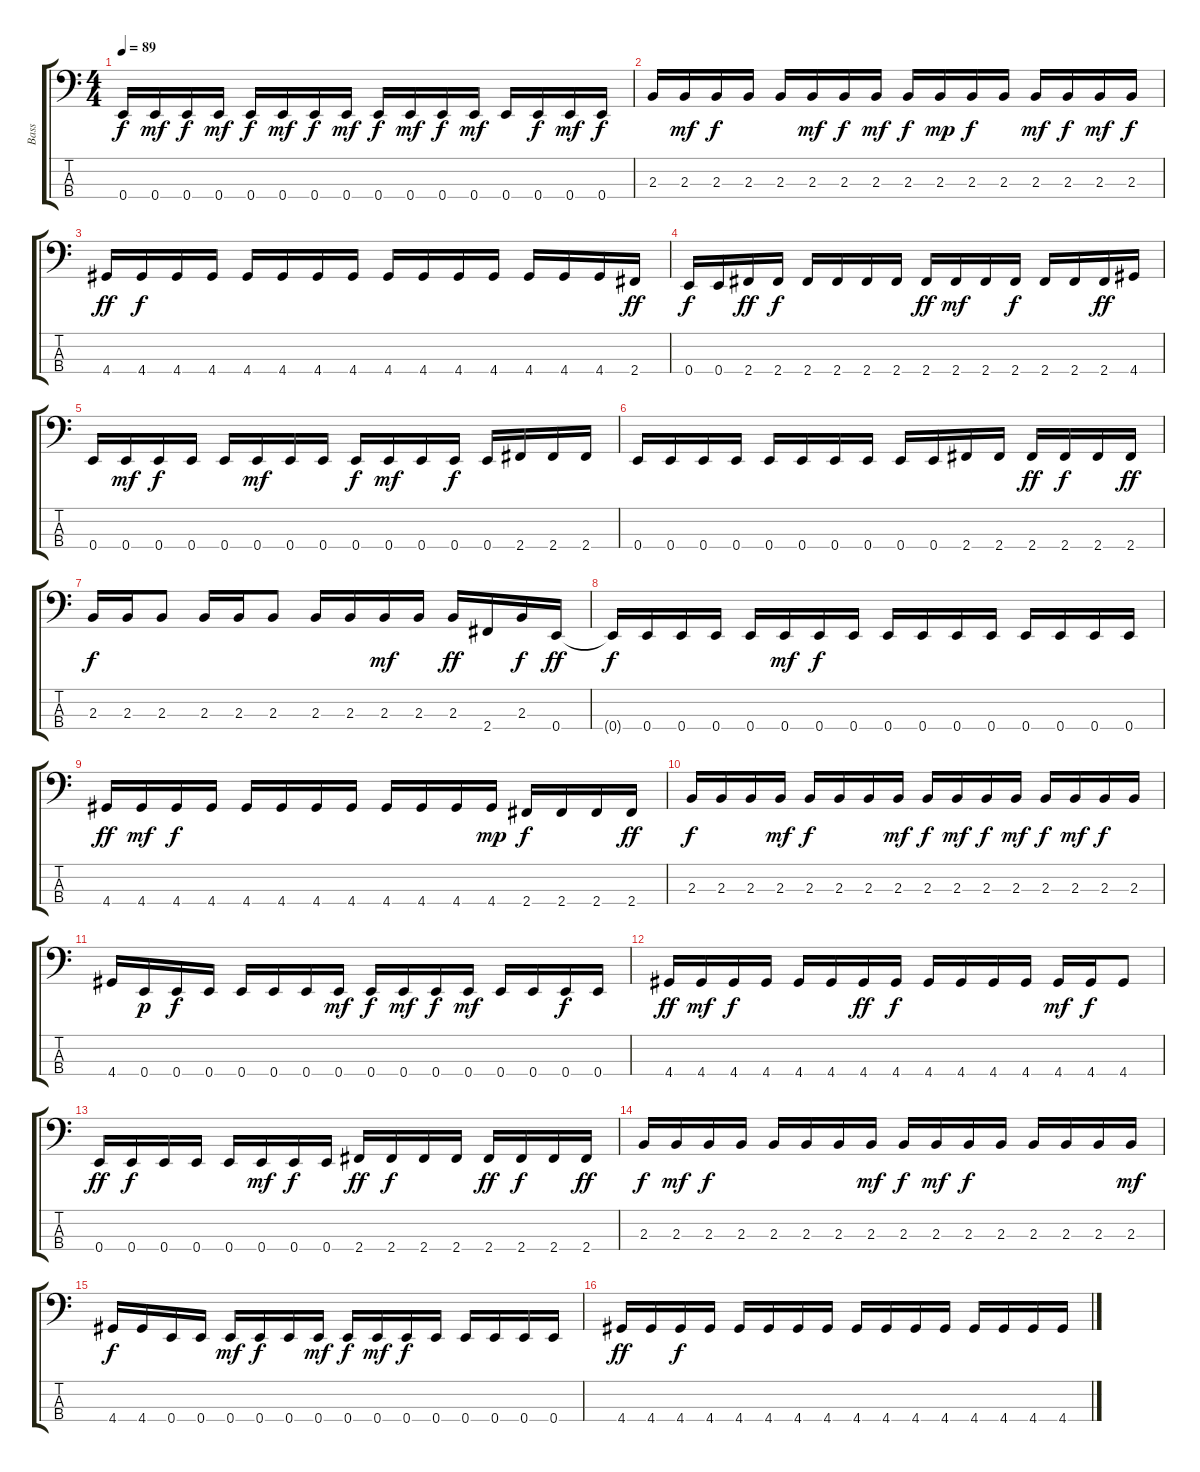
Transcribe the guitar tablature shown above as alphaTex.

\track ("Bass" "Bass") {instrument electricbassfinger}
\staff {score tabs}
\tuning (G2 D2 A1 E1) {hide}
\ts (4 4)
\tempo 89
\clef f4
\ks c
0.4.16{dy f} 0.4.16{dy mf} 0.4.16{dy f} 0.4.16{dy mf} 0.4.16{dy f} 0.4.16{dy mf} 0.4.16{dy f} 0.4.16{dy mf} 0.4.16{dy f} 0.4.16{dy mf} 0.4.16{dy f} 0.4.16{dy mf} 0.4.16 0.4.16{dy f} 0.4.16{dy mf} 0.4.16{dy f} |
2.3.16 2.3.16{dy mf} 2.3.16{dy f} 2.3.16 2.3.16 2.3.16{dy mf} 2.3.16{dy f} 2.3.16{dy mf} 2.3.16{dy f} 2.3.16{dy mp} 2.3.16{dy f} 2.3.16 2.3.16{dy mf} 2.3.16{dy f} 2.3.16{dy mf} 2.3.16{dy f} |
4.4.16{dy ff} 4.4.16{dy f} 4.4.16 4.4.16 4.4.16 4.4.16 4.4.16 4.4.16 4.4.16 4.4.16 4.4.16 4.4.16 4.4.16 4.4.16 4.4.16 2.4.16{dy ff} |
0.4.16{dy f} 0.4.16 2.4.16{dy ff} 2.4.16{dy f} 2.4.16 2.4.16 2.4.16 2.4.16 2.4.16{dy ff} 2.4.16{dy mf} 2.4.16 2.4.16{dy f} 2.4.16 2.4.16 2.4.16{dy ff} 4.4.16 |
0.4.16 0.4.16{dy mf} 0.4.16{dy f} 0.4.16 0.4.16 0.4.16{dy mf} 0.4.16 0.4.16 0.4.16{dy f} 0.4.16{dy mf} 0.4.16 0.4.16{dy f} 0.4.16 2.4.16 2.4.16 2.4.16 |
0.4.16 0.4.16 0.4.16 0.4.16 0.4.16 0.4.16 0.4.16 0.4.16 0.4.16 0.4.16 2.4.16 2.4.16 2.4.16{dy ff} 2.4.16{dy f} 2.4.16 2.4.16{dy ff} |
2.3.16{dy f} 2.3.16 2.3.8 2.3.16 2.3.16 2.3.8 2.3.16 2.3.16 2.3.16{dy mf} 2.3.16 2.3.16{dy ff} 2.4.16 2.3.16{dy f} 0.4.16{dy ff} |
0.4{t}.16{dy f} 0.4.16 0.4.16 0.4.16 0.4.16 0.4.16{dy mf} 0.4.16{dy f} 0.4.16 0.4.16 0.4.16 0.4.16 0.4.16 0.4.16 0.4.16 0.4.16 0.4.16 |
4.4.16{dy ff} 4.4.16{dy mf} 4.4.16{dy f} 4.4.16 4.4.16 4.4.16 4.4.16 4.4.16 4.4.16 4.4.16 4.4.16 4.4.16{dy mp} 2.4.16{dy f} 2.4.16 2.4.16 2.4.16{dy ff} |
2.3.16{dy f} 2.3.16 2.3.16 2.3.16{dy mf} 2.3.16{dy f} 2.3.16 2.3.16 2.3.16{dy mf} 2.3.16{dy f} 2.3.16{dy mf} 2.3.16{dy f} 2.3.16{dy mf} 2.3.16{dy f} 2.3.16{dy mf} 2.3.16{dy f} 2.3.16 |
4.4.16 0.4.16{dy p} 0.4.16{dy f} 0.4.16 0.4.16 0.4.16 0.4.16 0.4.16{dy mf} 0.4.16{dy f} 0.4.16{dy mf} 0.4.16{dy f} 0.4.16{dy mf} 0.4.16 0.4.16 0.4.16{dy f} 0.4.16 |
4.4.16{dy ff} 4.4.16{dy mf} 4.4.16{dy f} 4.4.16 4.4.16 4.4.16 4.4.16{dy ff} 4.4.16{dy f} 4.4.16 4.4.16 4.4.16 4.4.16 4.4.16{dy mf} 4.4.16{dy f} 4.4.8 |
0.4.16{dy ff} 0.4.16{dy f} 0.4.16 0.4.16 0.4.16 0.4.16{dy mf} 0.4.16{dy f} 0.4.16 2.4.16{dy ff} 2.4.16{dy f} 2.4.16 2.4.16 2.4.16{dy ff} 2.4.16{dy f} 2.4.16 2.4.16{dy ff} |
2.3.16{dy f} 2.3.16{dy mf} 2.3.16{dy f} 2.3.16 2.3.16 2.3.16 2.3.16 2.3.16{dy mf} 2.3.16{dy f} 2.3.16{dy mf} 2.3.16{dy f} 2.3.16 2.3.16 2.3.16 2.3.16 2.3.16{dy mf} |
4.4.16{dy f} 4.4.16 0.4.16 0.4.16 0.4.16{dy mf} 0.4.16{dy f} 0.4.16 0.4.16{dy mf} 0.4.16{dy f} 0.4.16{dy mf} 0.4.16{dy f} 0.4.16 0.4.16 0.4.16 0.4.16 0.4.16 |
4.4.16{dy ff} 4.4.16 4.4.16{dy f} 4.4.16 4.4.16 4.4.16 4.4.16 4.4.16 4.4.16 4.4.16 4.4.16 4.4.16 4.4.16 4.4.16 4.4.16 4.4.16
